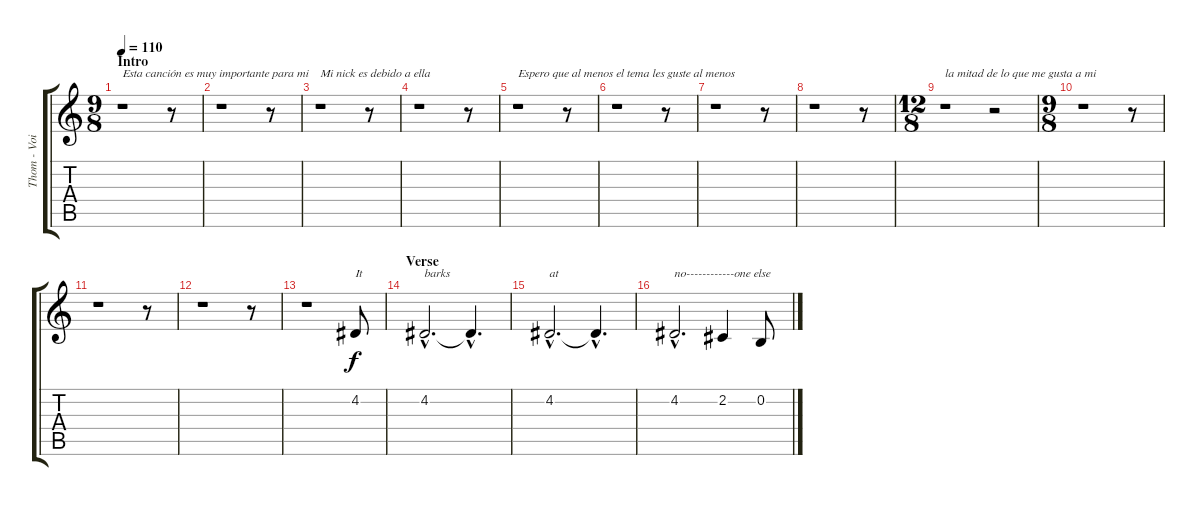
\track ("Thom - Voice" "Thom - Voi") {instrument flute}
\staff {score tabs}
\tuning (E4 B3 G3 D3 A2 E2) {hide}
\ts (9 8)
\section ("" "Intro")
\tempo 110
\clef g2
\ks c
r.1{txt "Esta canción es muy importante para mi" dy f instrument flute} r.8 |
r.1 r.8 |
r.1{txt "Mi nick es debido a ella"} r.8 |
r.1 r.8 |
r.1{txt "Espero que al menos el tema les guste al menos"} r.8 |
r.1 r.8 |
r.1 r.8 |
r.1 r.8 |
\ts (12 8)
r.1{txt "la mitad de lo que me gusta a mi"} r.2 |
\ts (9 8)
r.1 r.8 |
r.1 r.8 |
r.1 r.8 |
r.1 4.2.8{txt "It"} |
\section ("" "Verse")
4.2{hac}.2{d txt "barks"} 4.2{hac t}.4{d} |
4.2{hac}.2{d txt "at"} 4.2{hac t}.4{d} |
4.2{hac}.2{d txt "no------------one else"} 2.2.4 0.2.8
